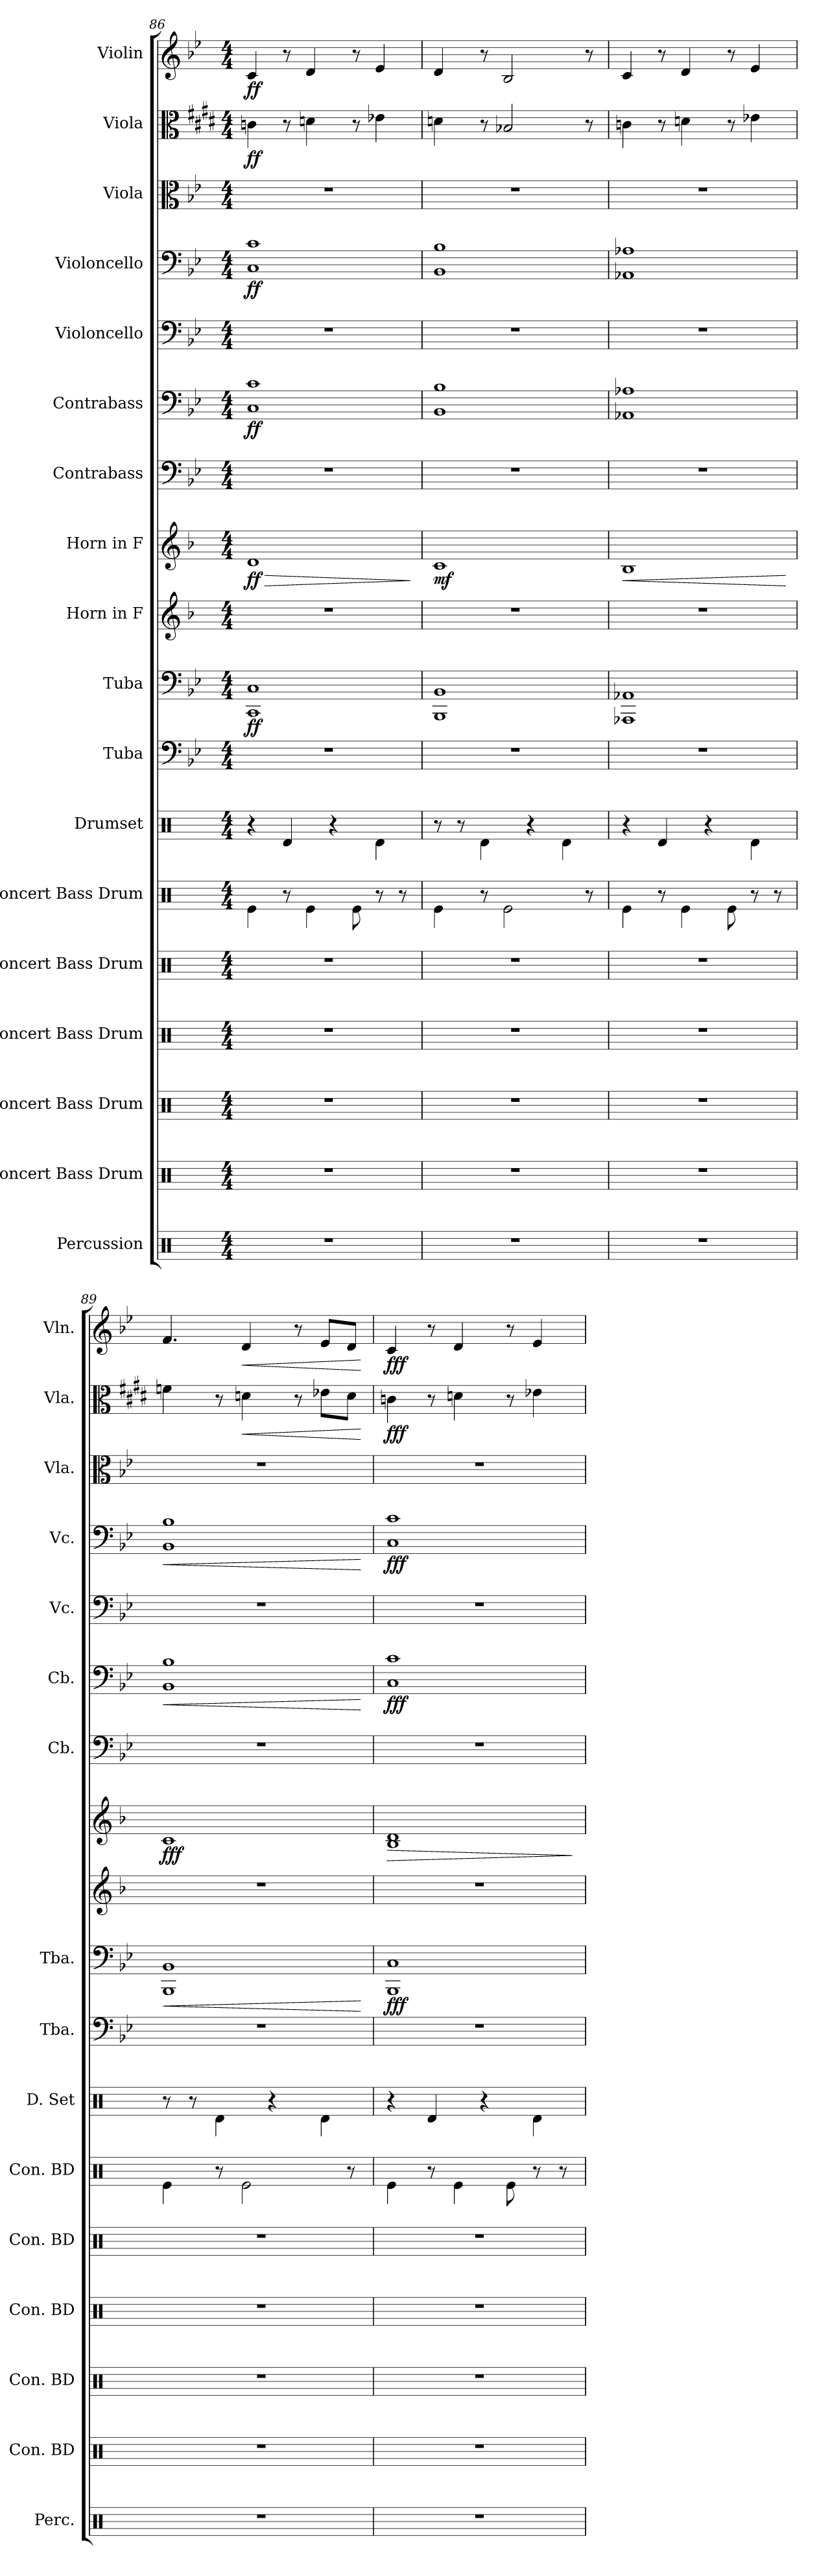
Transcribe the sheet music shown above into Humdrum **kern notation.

**kern	**kern	**kern	**kern	**kern	**kern	**kern	**kern	**kern	**dynam	**kern	**kern	**dynam	**kern	**kern	**dynam	**kern	**kern	**dynam	**kern	**kern	**dynam	**kern	**dynam
*part18	*part17	*part16	*part15	*part14	*part13	*part12	*part11	*part10	*part10	*part9	*part8	*part8	*part7	*part6	*part6	*part5	*part4	*part4	*part3	*part2	*part2	*part1	*part1
*staff18	*staff17	*staff16	*staff15	*staff14	*staff13	*staff12	*staff11	*staff10	*staff10	*staff9	*staff8	*staff8	*staff7	*staff6	*staff6	*staff5	*staff4	*staff4	*staff3	*staff2	*staff2	*staff1	*staff1
*I"Percussion	*I"Concert Bass Drum	*I"Concert Bass Drum	*I"Concert Bass Drum	*I"Concert Bass Drum	*I"Concert Bass Drum	*I"Drumset	*I"Tuba	*I"Tuba	*	*I"Horn in F	*I"Horn in F	*	*I"Contrabass	*I"Contrabass	*	*I"Violoncello	*I"Violoncello	*	*I"Viola	*I"Viola	*	*I"Violin	*
*I'Perc.	*I'Con. BD	*I'Con. BD	*I'Con. BD	*I'Con. BD	*I'Con. BD	*I'D. Set	*I'Tba.	*I'Tba.	*	*	*	*	*I'Cb.	*I'Cb.	*	*I'Vc.	*I'Vc.	*	*I'Vla.	*I'Vla.	*	*I'Vln.	*
*clefX	*clefX	*clefX	*clefX	*clefX	*clefX	*clefX	*clefF4	*clefF4	*	*clefG2	*clefG2	*	*clefF4	*clefF4	*	*clefF4	*clefF4	*	*clefC3	*clefC3	*	*clefG2	*
*	*	*	*	*	*	*	*	*	*	*ITrd4c7	*ITrd4c7	*	*ITrd7c12	*ITrd7c12	*	*	*	*	*	*	*	*	*
*k[]	*k[]	*k[]	*k[]	*k[]	*k[]	*k[]	*k[b-e-]	*k[b-e-]	*	*k[b-e-]	*k[b-e-]	*	*k[b-e-]	*k[b-e-]	*	*k[b-e-]	*k[b-e-]	*	*k[b-e-]	*k[f#c#g#d#]	*	*k[b-e-]	*
*M4/4	*M4/4	*M4/4	*M4/4	*M4/4	*M4/4	*M4/4	*M4/4	*M4/4	*	*M4/4	*M4/4	*	*M4/4	*M4/4	*	*M4/4	*M4/4	*	*M4/4	*M4/4	*	*M4/4	*
=86	=86	=86	=86	=86	=86	=86	=86	=86	=86	=86	=86	=86	=86	=86	=86	=86	=86	=86	=86	=86	=86	=86	=86
!	!	!	!	!	!	!	!	!	!LO:DY:b	!	!	!LO:HP:b	!	!	!	!	!	!	!	!	!	!	!
!	!	!	!	!	!	!	!	!	!	!	!	!LO:DY:n=1:b	!	!	!LO:DY:b	!	!	!LO:DY:b	!	!	!LO:DY:b	!	!LO:DY:b
1r	1r	1r	1r	1r	4Re\	4r	1r	1CC 1C	ff	1r	1G	> ff	1r	1CC 1C	ff	1r	1C 1c	ff	1r	4cn\	ff	4c/	ff
.	.	.	.	.	8r	4Rd/	.	.	.	.	.	.	.	.	.	.	.	.	.	8r	.	8r	.
.	.	.	.	.	4Re\	.	.	.	.	.	.	.	.	.	.	.	.	.	.	4dn\	.	4d/	.
.	.	.	.	.	.	4r	.	.	.	.	.	.	.	.	.	.	.	.	.	.	.	.	.
.	.	.	.	.	8Re\	.	.	.	.	.	.	.	.	.	.	.	.	.	.	8r	.	8r	.
.	.	.	.	.	8r	4Rd\	.	.	.	.	.	.	.	.	.	.	.	.	.	4e-X\	.	4e-/	.
.	.	.	.	.	8r	.	.	.	.	.	.	.	.	.	.	.	.	.	.	.	.	.	.
.	.	.	.	.	.	.	.	.	.	.	.	]	.	.	.	.	.	.	.	.	.	.	.
=87	=87	=87	=87	=87	=87	=87	=87	=87	=87	=87	=87	=87	=87	=87	=87	=87	=87	=87	=87	=87	=87	=87	=87
!	!	!	!	!	!	!	!	!	!	!	!	!LO:DY:b	!	!	!	!	!	!	!	!	!	!	!
1r	1r	1r	1r	1r	4Re\	8r	1r	1BBB- 1BB-	.	1r	1F	mf	1r	1BBB- 1BB-	.	1r	1BB- 1B-	.	1r	4dn\	.	4d/	.
.	.	.	.	.	.	8r	.	.	.	.	.	.	.	.	.	.	.	.	.	.	.	.	.
.	.	.	.	.	8r	4Rd\	.	.	.	.	.	.	.	.	.	.	.	.	.	8r	.	8r	.
.	.	.	.	.	2Re\	.	.	.	.	.	.	.	.	.	.	.	.	.	.	2B-X/	.	2B-/	.
.	.	.	.	.	.	4r	.	.	.	.	.	.	.	.	.	.	.	.	.	.	.	.	.
.	.	.	.	.	.	4Rd\	.	.	.	.	.	.	.	.	.	.	.	.	.	.	.	.	.
.	.	.	.	.	8r	.	.	.	.	.	.	.	.	.	.	.	.	.	.	8r	.	8r	.
=88	=88	=88	=88	=88	=88	=88	=88	=88	=88	=88	=88	=88	=88	=88	=88	=88	=88	=88	=88	=88	=88	=88	=88
!	!	!	!	!	!	!	!	!	!	!	!	!LO:HP:b	!	!	!	!	!	!	!	!	!	!	!
1r	1r	1r	1r	1r	4Re\	4r	1r	1AAA-X 1AA-X	.	1r	1E-	<	1r	1AAA-X 1AA-X	.	1r	1AA-X 1A-X	.	1r	4cn\	.	4c/	.
.	.	.	.	.	8r	4Rd/	.	.	.	.	.	.	.	.	.	.	.	.	.	8r	.	8r	.
.	.	.	.	.	4Re\	.	.	.	.	.	.	.	.	.	.	.	.	.	.	4dn\	.	4d/	.
.	.	.	.	.	.	4r	.	.	.	.	.	.	.	.	.	.	.	.	.	.	.	.	.
.	.	.	.	.	8Re\	.	.	.	.	.	.	.	.	.	.	.	.	.	.	8r	.	8r	.
.	.	.	.	.	8r	4Rd\	.	.	.	.	.	.	.	.	.	.	.	.	.	4e-X\	.	4e-/	.
.	.	.	.	.	8r	.	.	.	.	.	.	.	.	.	.	.	.	.	.	.	.	.	.
.	.	.	.	.	.	.	.	.	.	.	.	[	.	.	.	.	.	.	.	.	.	.	.
!!LO:PB:g=z
=89	=89	=89	=89	=89	=89	=89	=89	=89	=89	=89	=89	=89	=89	=89	=89	=89	=89	=89	=89	=89	=89	=89	=89
!	!	!	!	!	!	!	!	!	!LO:HP:b	!	!	!LO:DY:b	!	!	!LO:HP:b	!	!	!LO:HP:b	!	!	!	!	!
1r	1r	1r	1r	1r	4Re\	8r	1r	1BBB- 1BB-	<	1r	1F	fff	1r	1BBB- 1BB-	<	1r	1BB- 1B-	<	1r	4fn\	.	4.f/	.
.	.	.	.	.	.	8r	.	.	.	.	.	.	.	.	.	.	.	.	.	.	.	.	.
.	.	.	.	.	8r	4Rd\	.	.	.	.	.	.	.	.	.	.	.	.	.	8r	.	.	.
!	!	!	!	!	!	!	!	!	!	!	!	!	!	!	!	!	!	!	!	!	!LO:HP:b	!	!LO:HP:b
.	.	.	.	.	2Re\	.	.	.	.	.	.	.	.	.	.	.	.	.	.	4dn\	<	4d/	<
.	.	.	.	.	.	4r	.	.	.	.	.	.	.	.	.	.	.	.	.	.	.	.	.
.	.	.	.	.	.	.	.	.	.	.	.	.	.	.	.	.	.	.	.	8r	.	8r	.
.	.	.	.	.	.	4Rd\	.	.	.	.	.	.	.	.	.	.	.	.	.	8e-X\L	.	8e-/L	.
.	.	.	.	.	8r	.	.	.	.	.	.	.	.	.	.	.	.	.	.	8d\J	.	8d/J	.
.	.	.	.	.	.	.	.	.	[	.	.	.	.	.	[	.	.	[	.	.	[	.	[
=90	=90	=90	=90	=90	=90	=90	=90	=90	=90	=90	=90	=90	=90	=90	=90	=90	=90	=90	=90	=90	=90	=90	=90
!	!	!	!	!	!	!	!	!	!LO:DY:b	!	!	!LO:HP:b	!	!	!LO:DY:b	!	!	!LO:DY:b	!	!	!LO:DY:b	!	!LO:DY:b
1r	1r	1r	1r	1r	4Re\	4r	1r	1BBB- 1C	fff	1r	1E- 1G	>	1r	1CC 1C	fff	1r	1C 1c	fff	1r	4cn\	fff	4c/	fff
.	.	.	.	.	8r	4Rd/	.	.	.	.	.	.	.	.	.	.	.	.	.	8r	.	8r	.
.	.	.	.	.	4Re\	.	.	.	.	.	.	.	.	.	.	.	.	.	.	4dn\	.	4d/	.
.	.	.	.	.	.	4r	.	.	.	.	.	.	.	.	.	.	.	.	.	.	.	.	.
.	.	.	.	.	8Re\	.	.	.	.	.	.	.	.	.	.	.	.	.	.	8r	.	8r	.
.	.	.	.	.	8r	4Rd\	.	.	.	.	.	.	.	.	.	.	.	.	.	4e-X\	.	4e-/	.
.	.	.	.	.	8r	.	.	.	.	.	.	.	.	.	.	.	.	.	.	.	.	.	.
.	.	.	.	.	.	.	.	.	.	.	.	]	.	.	.	.	.	.	.	.	.	.	.
=	=	=	=	=	=	=	=	=	=	=	=	=	=	=	=	=	=	=	=	=	=	=	=
*-	*-	*-	*-	*-	*-	*-	*-	*-	*-	*-	*-	*-	*-	*-	*-	*-	*-	*-	*-	*-	*-	*-	*-
